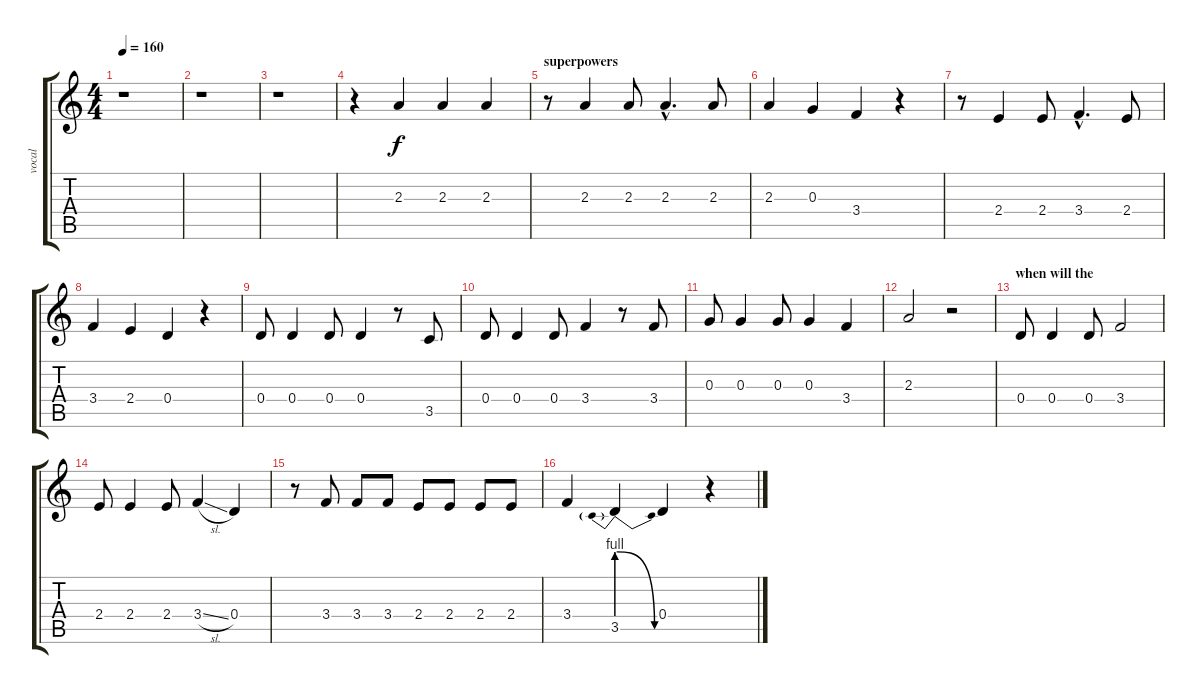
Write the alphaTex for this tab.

\track ("vocal" "vocal") {instrument oboe}
\staff {score tabs}
\tuning (E5 B4 G4 D4 A3 E3) {hide}
\ts (4 4)
\tempo 160
\clef g2
\ks c
r.1{dy f} |
r.1 |
r.1 |
r.4 2.3.4 2.3.4 2.3.4 |
\section ("" "superpowers")
r.8 2.3.4 2.3.8 2.3{hac}.4{d} 2.3.8 |
2.3.4 0.3.4 3.4.4 r.4 |
r.8 2.4.4 2.4.8 3.4{hac}.4{d} 2.4.8 |
3.4.4 2.4.4 0.4.4 r.4 |
0.4.8 0.4.4 0.4.8 0.4.4 r.8 3.5.8 |
0.4.8 0.4.4 0.4.8 3.4.4 r.8 3.4.8 |
0.3.8 0.3.4 0.3.8 0.3.4 3.4.4 |
2.3.2 r.2 |
\section ("" "when will the")
0.4.8 0.4.4 0.4.8 3.4.2 |
2.4.8 2.4.4 2.4.8 3.4{sl}.4 0.4.4 |
r.8 3.4.8 3.4.8 3.4.8 2.4.8 2.4.8 2.4.8 2.4.8 |
3.4.4 3.5{be (prebendrelease 0 4 60 0)}.4 0.4.4 r.4
